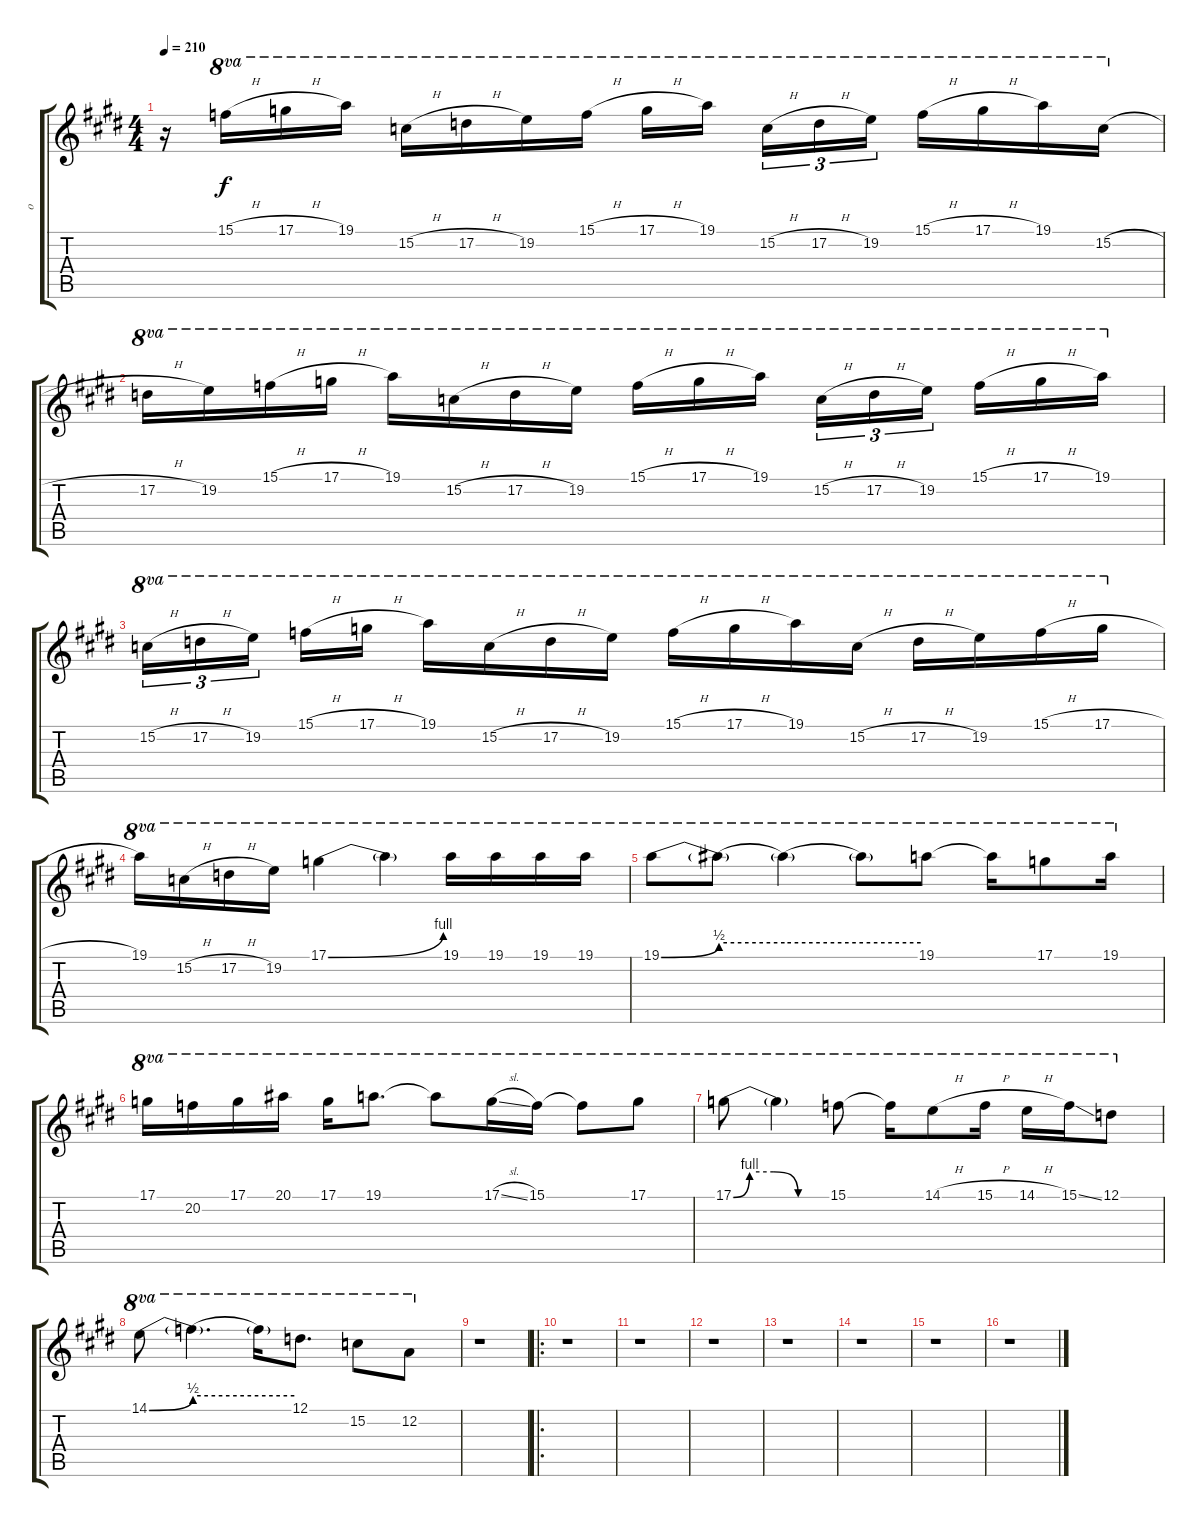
\track ("o" "o") {instrument overdrivenguitar}
\staff {score tabs}
\tuning (D4 A3 F3 C3 G2 D2) {hide}
\ts (4 4)
\section ("" " ")
\tempo 210
\clef g2
\ks c#minor
r.16{dy f} 15.1{h}.16{ot 8va} 17.1{h}.16{ot 8va} 19.1.16{ot 8va} 15.2{h}.16{ot 8va} 17.2{h}.16{ot 8va} 19.2.16{ot 8va} 15.1{h}.16{ot 8va} 17.1{h}.16{ot 8va} 19.1.16{ot 8va beam splitsecondary} 15.2{h}.16{tu (3 2) ot 8va} 17.2{h}.16{tu (3 2) ot 8va} 19.2.16{tu (3 2) ot 8va} 15.1{h}.16{ot 8va} 17.1{h}.16{ot 8va} 19.1.16{ot 8va} 15.2{h}.16{ot 8va} |
17.2{h}.16{ot 8va} 19.2.16{ot 8va} 15.1{h}.16{ot 8va} 17.1{h}.16{ot 8va} 19.1.16{ot 8va} 15.2{h}.16{ot 8va} 17.2{h}.16{ot 8va} 19.2.16{ot 8va} 15.1{h}.16{ot 8va} 17.1{h}.16{ot 8va} 19.1.16{ot 8va beam splitsecondary} 15.2{h}.16{tu (3 2) ot 8va} 17.2{h}.16{tu (3 2) ot 8va} 19.2.16{tu (3 2) ot 8va beam splitsecondary} 15.1{h}.16{ot 8va} 17.1{h}.16{ot 8va} 19.1.16{ot 8va} |
15.2{h}.16{tu (3 2) ot 8va} 17.2{h}.16{tu (3 2) ot 8va} 19.2.16{tu (3 2) ot 8va beam splitsecondary} 15.1{h}.16{ot 8va} 17.1{h}.16{ot 8va} 19.1.16{ot 8va} 15.2{h}.16{ot 8va} 17.2{h}.16{ot 8va} 19.2.16{ot 8va} 15.1{h}.16{ot 8va} 17.1{h}.16{ot 8va} 19.1.16{ot 8va} 15.2{h}.16{ot 8va} 17.2{h}.16{ot 8va} 19.2.16{ot 8va} 15.1{h}.16{ot 8va} 17.1{h}.16{ot 8va} |
19.1.16{ot 8va} 15.2{h}.16{ot 8va} 17.2{h}.16{ot 8va} 19.2.16{ot 8va} 17.1{be (bend 0 0 60 4)}.4{ot 8va} 17.1{t}.4{ot 8va} 19.1.16{ot 8va} 19.1.16{ot 8va} 19.1.16{ot 8va} 19.1.16{ot 8va} |
19.1{be (bend 0 0 60 2)}.8{ot 8va} 19.1{be (hold 0 2 60 2) t}.8{ot 8va} 19.1{be (hold 0 2 60 2) t}.4{ot 8va} 19.1{t}.8{ot 8va} 19.1.8{ot 8va} 19.1{t}.16{ot 8va} 17.1.8{ot 8va} 19.1.16{ot 8va} |
17.1.16{ot 8va} 20.2.16{ot 8va} 17.1.16{ot 8va} 20.1.16{ot 8va} 17.1.16{ot 8va} 19.1.8{d ot 8va} 19.1{t}.8{ot 8va} 17.1{sl}.16{ot 8va} 15.1.16{ot 8va} 15.1{t}.8{ot 8va} 17.1.8{ot 8va} |
17.1{be (custom 0 0 10 4 25 4 40 0 60 0)}.8{ot 8va} 17.1{t}.4{ot 8va} 15.1.8{ot 8va} 15.1{t}.16{ot 8va} 14.1{h}.8{ot 8va} 15.1{h}.16{ot 8va} 14.1{h}.16{ot 8va} 15.1{ss}.16{ot 8va} 12.1.8{ot 8va} |
14.1{be (bend 0 0 60 2)}.8{ot 8va} 14.1{be (hold 0 2 60 2) t}.4{d ot 8va} 14.1{t}.16{ot 8va} 12.1.8{d ot 8va} 15.2.8{ot 8va} 12.2.8{ot 8va} |
r.1 |
\ro
r.1 |
r.1 |
r.1 |
r.1 |
r.1 |
r.1 |
r.1
